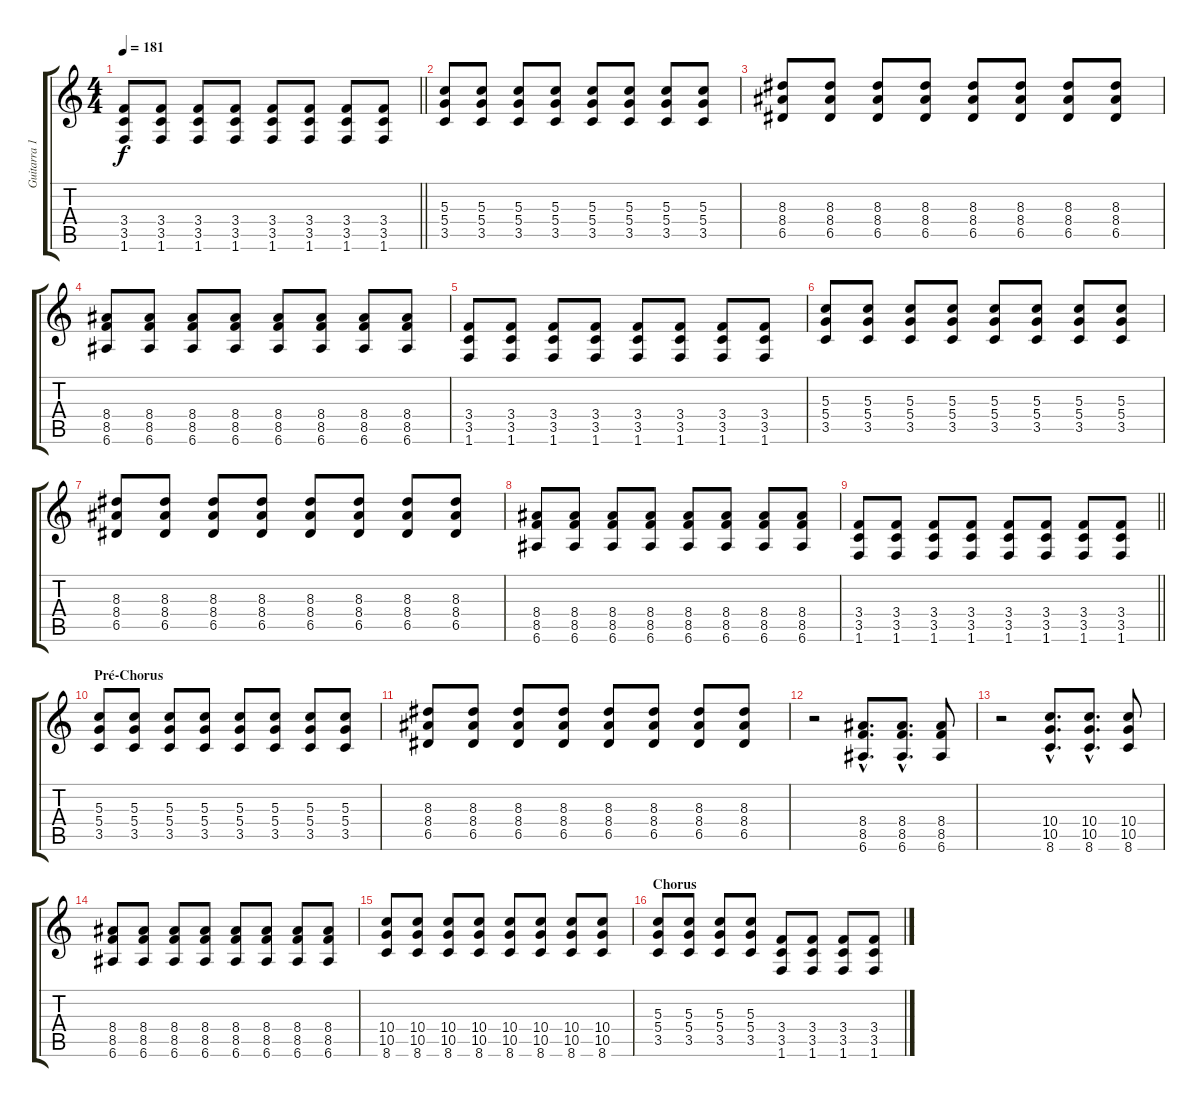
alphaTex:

\track ("Guitarra 1 - Mathias" "Guitarra 1") {instrument overdrivenguitar}
\staff {score tabs}
\tuning (E4 B3 G3 D3 A2 E2) {hide}
\ts (4 4)
\tempo 181
\clef g2
\barLineRight lightlight
\ks c
(3.4 3.5 1.6).8{dy f} (3.4 3.5 1.6).8 (3.4 3.5 1.6).8 (3.4 3.5 1.6).8 (3.4 3.5 1.6).8 (3.4 3.5 1.6).8 (3.4 3.5 1.6).8 (3.4 3.5 1.6).8 |
(5.3 5.4 3.5).8 (5.3 5.4 3.5).8 (5.3 5.4 3.5).8 (5.3 5.4 3.5).8 (5.3 5.4 3.5).8 (5.3 5.4 3.5).8 (5.3 5.4 3.5).8 (5.3 5.4 3.5).8 |
(8.3 8.4 6.5).8 (8.3 8.4 6.5).8 (8.3 8.4 6.5).8 (8.3 8.4 6.5).8 (8.3 8.4 6.5).8 (8.3 8.4 6.5).8 (8.3 8.4 6.5).8 (8.3 8.4 6.5).8 |
(8.4 8.5 6.6).8 (8.4 8.5 6.6).8 (8.4 8.5 6.6).8 (8.4 8.5 6.6).8 (8.4 8.5 6.6).8 (8.4 8.5 6.6).8 (8.4 8.5 6.6).8 (8.4 8.5 6.6).8 |
(3.4 3.5 1.6).8 (3.4 3.5 1.6).8 (3.4 3.5 1.6).8 (3.4 3.5 1.6).8 (3.4 3.5 1.6).8 (3.4 3.5 1.6).8 (3.4 3.5 1.6).8 (3.4 3.5 1.6).8 |
(5.3 5.4 3.5).8 (5.3 5.4 3.5).8 (5.3 5.4 3.5).8 (5.3 5.4 3.5).8 (5.3 5.4 3.5).8 (5.3 5.4 3.5).8 (5.3 5.4 3.5).8 (5.3 5.4 3.5).8 |
(8.3 8.4 6.5).8 (8.3 8.4 6.5).8 (8.3 8.4 6.5).8 (8.3 8.4 6.5).8 (8.3 8.4 6.5).8 (8.3 8.4 6.5).8 (8.3 8.4 6.5).8 (8.3 8.4 6.5).8 |
(8.4 8.5 6.6).8 (8.4 8.5 6.6).8 (8.4 8.5 6.6).8 (8.4 8.5 6.6).8 (8.4 8.5 6.6).8 (8.4 8.5 6.6).8 (8.4 8.5 6.6).8 (8.4 8.5 6.6).8 |
\barLineRight lightlight
(3.4 3.5 1.6).8 (3.4 3.5 1.6).8 (3.4 3.5 1.6).8 (3.4 3.5 1.6).8 (3.4 3.5 1.6).8 (3.4 3.5 1.6).8 (3.4 3.5 1.6).8 (3.4 3.5 1.6).8 |
\section ("" "Pré-Chorus")
(5.3 5.4 3.5).8 (5.3 5.4 3.5).8 (5.3 5.4 3.5).8 (5.3 5.4 3.5).8 (5.3 5.4 3.5).8 (5.3 5.4 3.5).8 (5.3 5.4 3.5).8 (5.3 5.4 3.5).8 |
(8.3 8.4 6.5).8 (8.3 8.4 6.5).8 (8.3 8.4 6.5).8 (8.3 8.4 6.5).8 (8.3 8.4 6.5).8 (8.3 8.4 6.5).8 (8.3 8.4 6.5).8 (8.3 8.4 6.5).8 |
r.2 (8.4{hac} 8.5{hac} 6.6{hac}).8{d} (8.4{hac} 8.5{hac} 6.6{hac}).8{d} (8.4 8.5 6.6).8 |
r.2 (10.4{hac} 10.5{hac} 8.6{hac}).8{d} (10.4{hac} 10.5{hac} 8.6{hac}).8{d} (10.4 10.5 8.6).8 |
(8.4 8.5 6.6).8 (8.4 8.5 6.6).8 (8.4 8.5 6.6).8 (8.4 8.5 6.6).8 (8.4 8.5 6.6).8 (8.4 8.5 6.6).8 (8.4 8.5 6.6).8 (8.4 8.5 6.6).8 |
(10.4 10.5 8.6).8 (10.4 10.5 8.6).8 (10.4 10.5 8.6).8 (10.4 10.5 8.6).8 (10.4 10.5 8.6).8 (10.4 10.5 8.6).8 (10.4 10.5 8.6).8 (10.4 10.5 8.6).8 |
\section ("" "Chorus")
(5.3 5.4 3.5).8 (5.3 5.4 3.5).8 (5.3 5.4 3.5).8 (5.3 5.4 3.5).8 (3.4 3.5 1.6).8 (3.4 3.5 1.6).8 (3.4 3.5 1.6).8 (3.4 3.5 1.6).8
